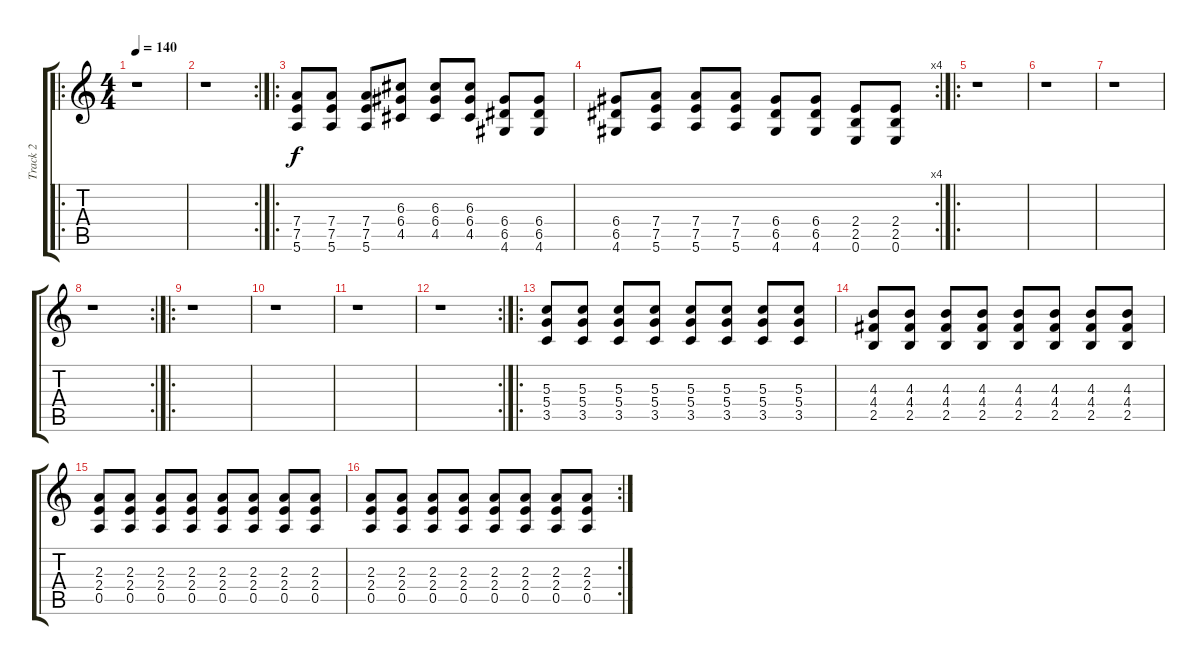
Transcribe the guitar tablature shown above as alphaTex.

\track ("Track 2" "Track 2") {instrument overdrivenguitar}
\staff {score tabs}
\tuning (E4 B3 G3 D3 A2 E2) {hide}
\ro
\ts (4 4)
\tempo 140
\clef g2
\ks c
r.1{dy f instrument overdrivenguitar} |
\rc 2
r.1 |
\ro
(7.4 7.5 5.6).8 (7.4 7.5 5.6).8 (7.4 7.5 5.6).8 (6.3 6.4 4.5).8 (6.3 6.4 4.5).8 (6.3 6.4 4.5).8 (6.4 6.5 4.6).8 (6.4 6.5 4.6).8 |
\rc 4
(6.4 6.5 4.6).8 (7.4 7.5 5.6).8 (7.4 7.5 5.6).8 (7.4 7.5 5.6).8 (6.4 6.5 4.6).8 (6.4 6.5 4.6).8 (2.4 2.5 0.6).8 (2.4 2.5 0.6).8 |
\ro
r.1 |
r.1 |
r.1 |
\rc 2
r.1 |
\ro
r.1 |
r.1 |
r.1 |
\rc 2
r.1 |
\ro
(5.3 5.4 3.5).8 (5.3 5.4 3.5).8 (5.3 5.4 3.5).8 (5.3 5.4 3.5).8 (5.3 5.4 3.5).8 (5.3 5.4 3.5).8 (5.3 5.4 3.5).8 (5.3 5.4 3.5).8 |
(4.3 4.4 2.5).8 (4.3 4.4 2.5).8 (4.3 4.4 2.5).8 (4.3 4.4 2.5).8 (4.3 4.4 2.5).8 (4.3 4.4 2.5).8 (4.3 4.4 2.5).8 (4.3 4.4 2.5).8 |
(2.3 2.4 0.5).8 (2.3 2.4 0.5).8 (2.3 2.4 0.5).8 (2.3 2.4 0.5).8 (2.3 2.4 0.5).8 (2.3 2.4 0.5).8 (2.3 2.4 0.5).8 (2.3 2.4 0.5).8 |
\rc 2
(2.3 2.4 0.5).8 (2.3 2.4 0.5).8 (2.3 2.4 0.5).8 (2.3 2.4 0.5).8 (2.3 2.4 0.5).8 (2.3 2.4 0.5).8 (2.3 2.4 0.5).8 (2.3 2.4 0.5).8
